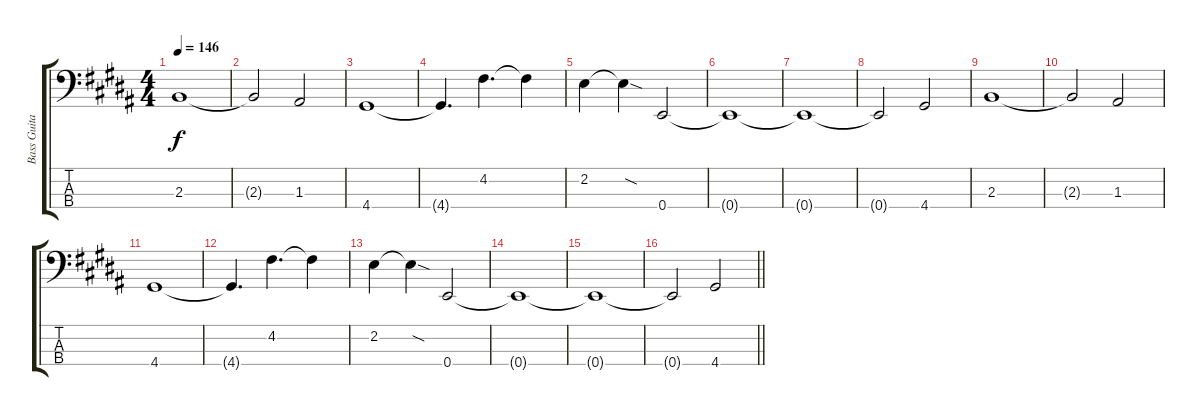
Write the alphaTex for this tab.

\track ("Bass Guitar" "Bass Guita") {instrument electricbassfinger}
\staff {score tabs}
\tuning (G2 D2 A1 E1) {hide}
\ts (4 4)
\tempo 146
\clef f4
\ks b
2.3.1{dy f} |
2.3{t}.2 1.3.2 |
4.4.1 |
4.4{t}.4{d} 4.2.4{d} 4.2{t}.4 |
2.2.4 2.2{sod t}.4 0.4.2 |
0.4{t}.1 |
0.4{t}.1 |
0.4{t}.2 4.4.2 |
2.3.1{volume 8} |
2.3{t}.2 1.3.2 |
4.4.1 |
4.4{t}.4{d} 4.2.4{d} 4.2{t}.4 |
2.2.4{volume 0} 2.2{sod t}.4 0.4.2 |
0.4{t}.1 |
0.4{t}.1 |
\barLineRight lightlight
0.4{t}.2 4.4.2
